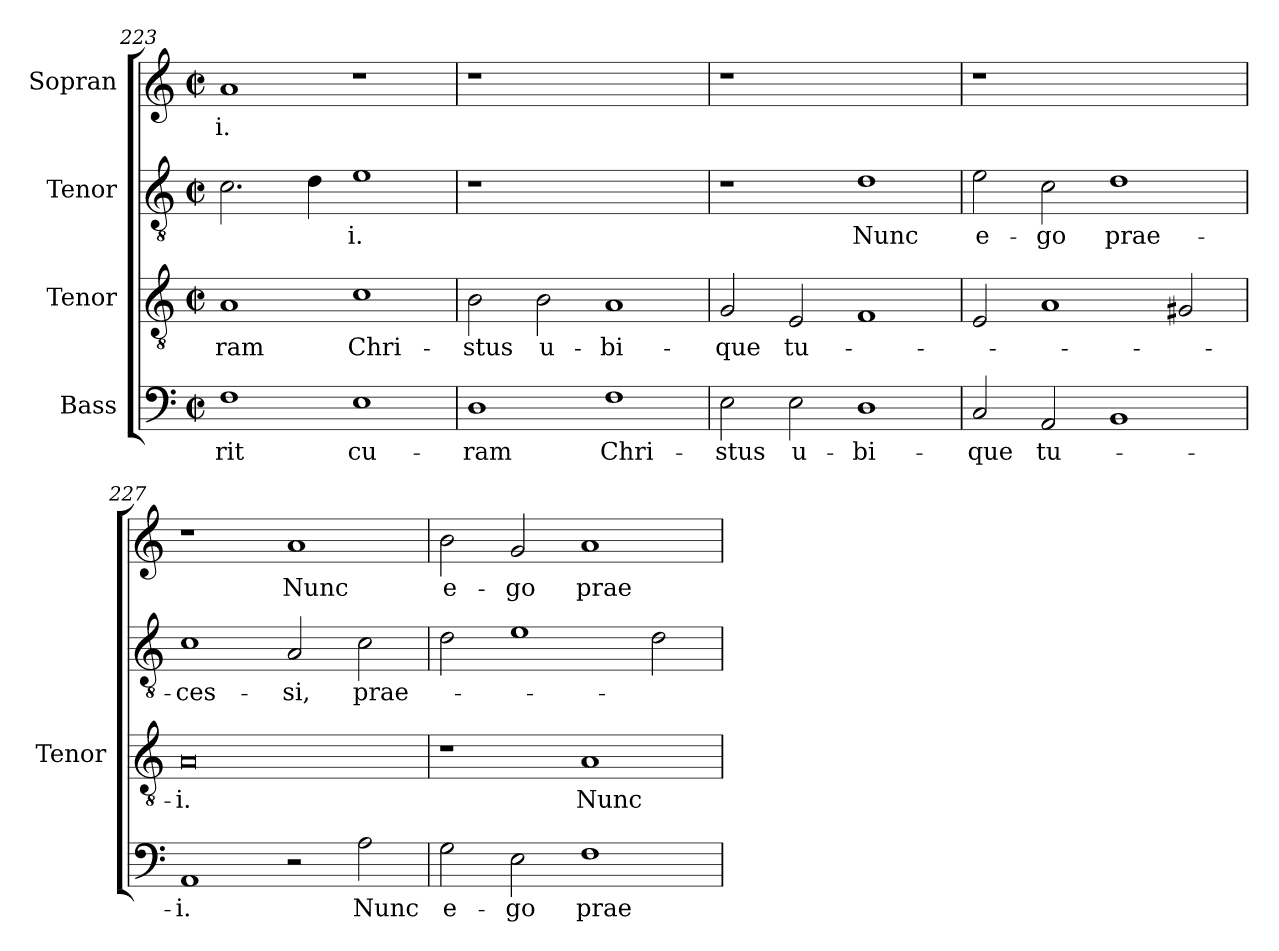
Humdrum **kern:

**kern	**text	**kern	**text	**kern	**text	**kern	**text
*part4	*part4	*part3	*part3	*part2	*part2	*part1	*part1
*staff4	*staff4	*staff3	*staff3	*staff2	*staff2	*staff1	*staff1
*I"Bass	*	*I"Tenor	*	*I"Tenor	*	*I"Sopran	*
*	*	*I'Tenor	*	*	*	*	*
*clefF4	*	*clefGv2	*	*clefGv2	*	*clefG2	*
*	*	*ITrd7c12	*	*ITrd7c12	*	*	*
*k[]	*	*k[]	*	*k[]	*	*k[]	*
*M2/2	*	*M2/2	*	*M2/2	*	*M2/2	*
*met(c|)	*	*met(c|)	*	*met(c|)	*	*met(c|)	*
=223	=223	=223	=223	=223	=223	=223	=223
!	!LO:LY:b:color=#000000	!	!	!	!	!	!
!	!	!	!LO:LY:b:color=#000000	!	!	!	!
!	!	!	!	!	!	!	!LO:LY:b:color=#000000
1Fi	-rit	1AAi	-ram	2.Ci\	.	1ai	-i.
.	.	.	.	4Di\	.	.	.
!	!LO:LY:b:color=#000000	!	!	!	!	!	!
!	!	!	!LO:LY:b:color=#000000	!	!	!	!
!	!	!	!	!	!LO:LY:b:color=#000000	!	!
1Ei	cu-	1Ci	Chri-	1Ei	-i.	1r	.
=224	=224	=224	=224	=224	=224	=224	=224
!	!LO:LY:b:color=#000000	!	!	!	!	!	!
!	!	!	!LO:LY:b:color=#000000	!LO:N:vis=1	!	!LO:N:vis=1	!
1Di	-ram	2BBi\	-stus	1r	.	1r	.
!	!	!	!LO:LY:b:color=#000000	!	!	!	!
.	.	2BBi\	u-	.	.	.	.
!	!LO:LY:b:color=#000000	!	!	!	!	!	!
!	!	!	!LO:LY:b:color=#000000	!	!	!	!
1Fi	Chri-	1AAi	-bi-	1ryy	.	1ryy	.
=225	=225	=225	=225	=225	=225	=225	=225
!	!LO:LY:b:color=#000000	!	!	!	!	!	!
!	!	!	!LO:LY:b:color=#000000	!	!	!LO:N:vis=1	!
2Ei\	-stus	2GGi/	-que	1r	.	1r	.
!	!LO:LY:b:color=#000000	!	!	!	!	!	!
!	!	!	!LO:LY:b:color=#000000	!	!	!	!
2Ei\	u-	2EEi/	tu-	.	.	.	.
!	!LO:LY:b:color=#000000	!	!	!	!	!	!
!	!	!	!	!	!LO:LY:b:color=#000000	!	!
1Di	-bi-	1FFi	.	1Di	Nunc	1ryy	.
=226	=226	=226	=226	=226	=226	=226	=226
!	!LO:LY:b:color=#000000	!	!	!	!	!	!
!	!	!	!	!	!LO:LY:b:color=#000000	!LO:N:vis=1	!
2Ci/	-que	2EEi/	.	2Ei\	e-	1r	.
!	!LO:LY:b:color=#000000	!	!	!	!	!	!
!	!	!	!	!	!LO:LY:b:color=#000000	!	!
2AAi/	tu-	1AAi	.	2Ci\	-go	.	.
!	!	!	!	!	!LO:LY:b:color=#000000	!	!
1BBi	.	.	.	1Di	prae-	1ryy	.
.	.	2GG#Xi/	.	.	.	.	.
=227	=227	=227	=227	=227	=227	=227	=227
!	!LO:LY:b:color=#000000	!	!	!	!	!	!
!	!	!	!LO:LY:b:color=#000000	!	!	!	!
!	!	!	!	!	!LO:LY:b:color=#000000	!	!
1AAi	-i.	0AAi	-i.	1Ci	-ces-	1r	.
!	!	!	!	!	!LO:LY:b:color=#000000	!	!
!	!	!	!	!	!	!	!LO:LY:b:color=#000000
2r	.	.	.	2AAi/	-si,	1ai	Nunc
!	!LO:LY:b:color=#000000	!	!	!	!	!	!
!	!	!	!	!	!LO:LY:b:color=#000000	!	!
2Ai\	Nunc	.	.	2Ci\	prae-	.	.
!!LO:LB:g=z
=228	=228	=228	=228	=228	=228	=228	=228
!	!LO:LY:b:color=#000000	!	!	!	!	!	!
!	!	!	!	!	!	!	!LO:LY:b:color=#000000
2Gi\	e-	1r	.	2Di\	.	2bi\	e-
!	!LO:LY:b:color=#000000	!	!	!	!	!	!
!	!	!	!	!	!	!	!LO:LY:b:color=#000000
2Ei\	-go	.	.	1Ei	.	2gi/	-go
!	!LO:LY:b:color=#000000	!	!	!	!	!	!
!	!	!	!LO:LY:b:color=#000000	!	!	!	!
!	!	!	!	!	!	!	!LO:LY:b:color=#000000
1Fi	prae-	1AAi	Nunc	.	.	1ai	prae-
.	.	.	.	2Di\	.	.	.
=	=	=	=	=	=	=	=
*-	*-	*-	*-	*-	*-	*-	*-
